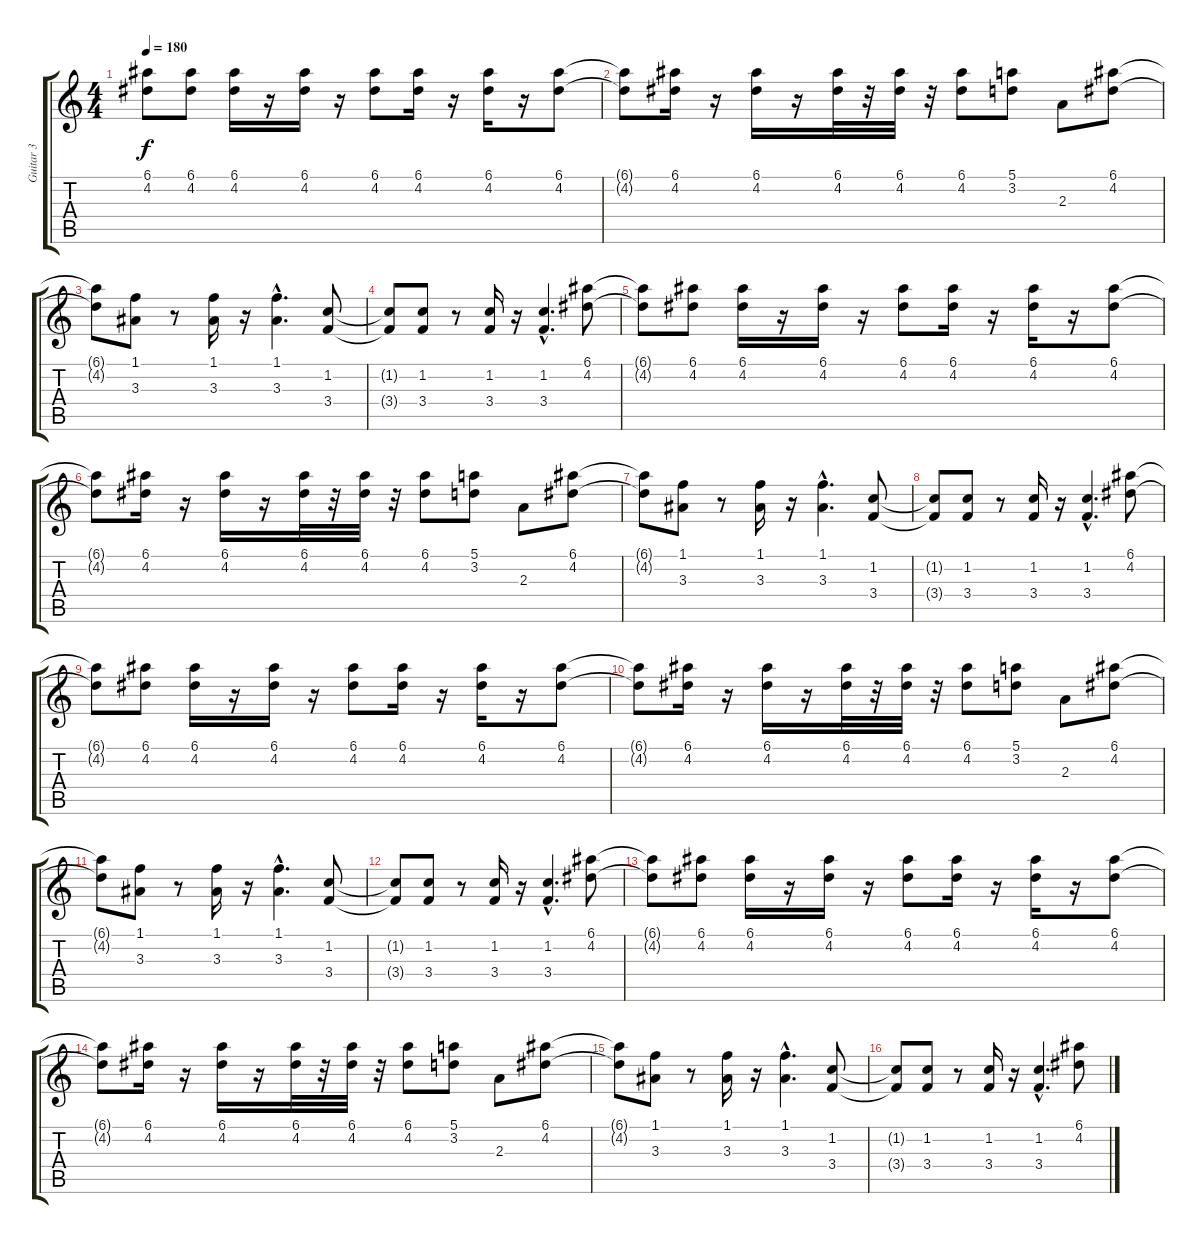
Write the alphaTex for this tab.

\track ("Guitar 3" "Guitar 3") {instrument overdrivenguitar}
\staff {score tabs}
\tuning (E4 B3 G3 D3 A2 E2) {hide}
\ts (4 4)
\tempo 180
\clef g2
\ks c
(6.1{t} 4.2{t}).8{dy f} (6.1 4.2).8 (6.1 4.2).16 r.16 (6.1 4.2).16 r.16 (6.1 4.2).8 (6.1 4.2).16 r.16 (6.1 4.2).16 r.16 (6.1 4.2).8 |
(6.1{t} 4.2{t}).8 (6.1 4.2).16 r.16 (6.1 4.2).16 r.16 (6.1 4.2).32 r.32 (6.1 4.2).32 r.32 (6.1 4.2).8 (5.1 3.2).8 2.3.8 (6.1 4.2).8 |
(6.1{t} 4.2{t}).8 (1.1 3.3).8 r.8 (1.1 3.3).16 r.16 (1.1{hac} 3.3{hac}).4{d} (1.2 3.4).8 |
(1.2{t} 3.4{t}).8 (1.2 3.4).8 r.8 (1.2 3.4).16 r.16 (1.2{hac} 3.4{hac}).4{d} (6.1 4.2).8 |
(6.1{t} 4.2{t}).8 (6.1 4.2).8 (6.1 4.2).16 r.16 (6.1 4.2).16 r.16 (6.1 4.2).8 (6.1 4.2).16 r.16 (6.1 4.2).16 r.16 (6.1 4.2).8 |
(6.1{t} 4.2{t}).8 (6.1 4.2).16 r.16 (6.1 4.2).16 r.16 (6.1 4.2).32 r.32 (6.1 4.2).32 r.32 (6.1 4.2).8 (5.1 3.2).8 2.3.8 (6.1 4.2).8 |
(6.1{t} 4.2{t}).8 (1.1 3.3).8 r.8 (1.1 3.3).16 r.16 (1.1{hac} 3.3{hac}).4{d} (1.2 3.4).8 |
(1.2{t} 3.4{t}).8 (1.2 3.4).8 r.8 (1.2 3.4).16 r.16 (1.2{hac} 3.4{hac}).4{d} (6.1 4.2).8 |
(6.1{t} 4.2{t}).8 (6.1 4.2).8 (6.1 4.2).16 r.16 (6.1 4.2).16 r.16 (6.1 4.2).8 (6.1 4.2).16 r.16 (6.1 4.2).16 r.16 (6.1 4.2).8 |
(6.1{t} 4.2{t}).8 (6.1 4.2).16 r.16 (6.1 4.2).16 r.16 (6.1 4.2).32 r.32 (6.1 4.2).32 r.32 (6.1 4.2).8 (5.1 3.2).8 2.3.8 (6.1 4.2).8 |
(6.1{t} 4.2{t}).8 (1.1 3.3).8 r.8 (1.1 3.3).16 r.16 (1.1{hac} 3.3{hac}).4{d} (1.2 3.4).8 |
(1.2{t} 3.4{t}).8 (1.2 3.4).8 r.8 (1.2 3.4).16 r.16 (1.2{hac} 3.4{hac}).4{d} (6.1 4.2).8 |
(6.1{t} 4.2{t}).8 (6.1 4.2).8 (6.1 4.2).16 r.16 (6.1 4.2).16 r.16 (6.1 4.2).8 (6.1 4.2).16 r.16 (6.1 4.2).16 r.16 (6.1 4.2).8 |
(6.1{t} 4.2{t}).8 (6.1 4.2).16 r.16 (6.1 4.2).16 r.16 (6.1 4.2).32 r.32 (6.1 4.2).32 r.32 (6.1 4.2).8 (5.1 3.2).8 2.3.8 (6.1 4.2).8 |
(6.1{t} 4.2{t}).8 (1.1 3.3).8 r.8 (1.1 3.3).16 r.16 (1.1{hac} 3.3{hac}).4{d} (1.2 3.4).8 |
(1.2{t} 3.4{t}).8 (1.2 3.4).8 r.8 (1.2 3.4).16 r.16 (1.2{hac} 3.4{hac}).4{d} (6.1 4.2).8
